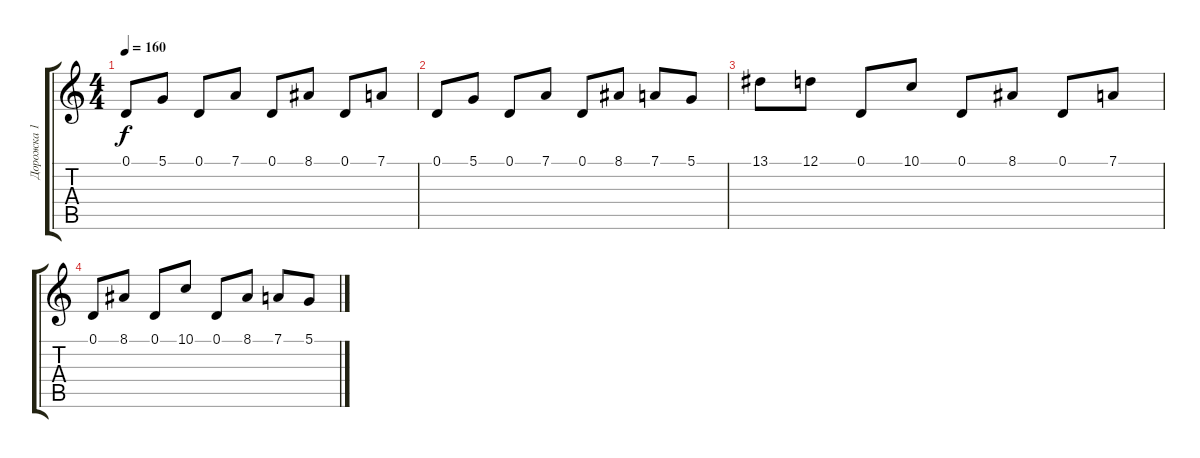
\track ("Дорожка 1" "Дорожка 1") {instrument churchorgan}
\staff {score tabs}
\tuning (D4 A3 F3 C3 G2 D2) {hide}
\ts (4 4)
\tempo 160
\clef g2
\ks c
0.1.8{dy f} 5.1.8 0.1.8 7.1.8 0.1.8 8.1.8 0.1.8 7.1.8 |
0.1.8 5.1.8 0.1.8 7.1.8 0.1.8 8.1.8 7.1.8 5.1.8 |
13.1.8 12.1.8 0.1.8 10.1.8 0.1.8 8.1.8 0.1.8 7.1.8 |
0.1.8 8.1.8 0.1.8 10.1.8 0.1.8 8.1.8 7.1.8 5.1.8
